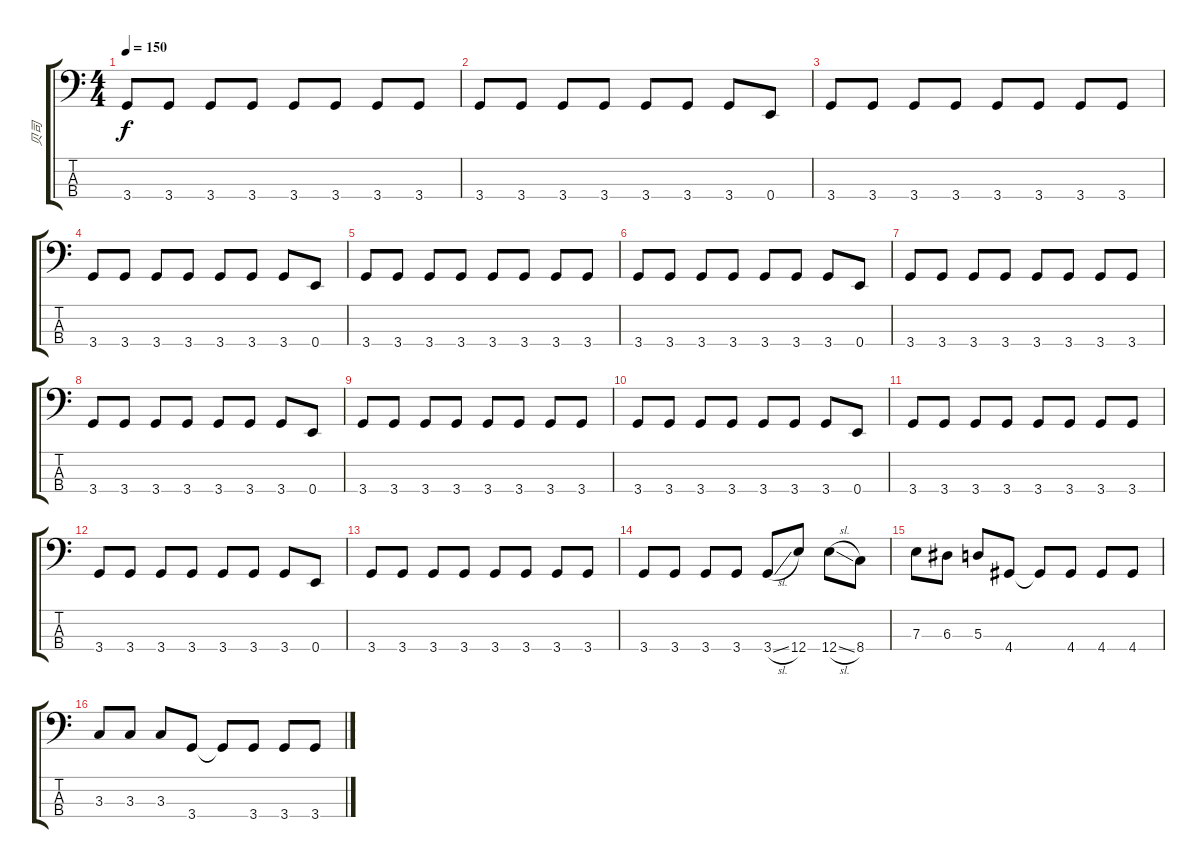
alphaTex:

\track ("贝司" "贝司") {instrument electricbassfinger}
\staff {score tabs}
\tuning (G2 D2 A1 E1) {hide}
\ts (4 4)
\tempo 150
\clef f4
\ks c
3.4.8{dy f} 3.4.8 3.4.8 3.4.8 3.4.8 3.4.8 3.4.8 3.4.8 |
3.4.8 3.4.8 3.4.8 3.4.8 3.4.8 3.4.8 3.4.8 0.4.8 |
3.4.8 3.4.8 3.4.8 3.4.8 3.4.8 3.4.8 3.4.8 3.4.8 |
3.4.8 3.4.8 3.4.8 3.4.8 3.4.8 3.4.8 3.4.8 0.4.8 |
3.4.8 3.4.8 3.4.8 3.4.8 3.4.8 3.4.8 3.4.8 3.4.8 |
3.4.8 3.4.8 3.4.8 3.4.8 3.4.8 3.4.8 3.4.8 0.4.8 |
3.4.8 3.4.8 3.4.8 3.4.8 3.4.8 3.4.8 3.4.8 3.4.8 |
3.4.8 3.4.8 3.4.8 3.4.8 3.4.8 3.4.8 3.4.8 0.4.8 |
3.4.8 3.4.8 3.4.8 3.4.8 3.4.8 3.4.8 3.4.8 3.4.8 |
3.4.8 3.4.8 3.4.8 3.4.8 3.4.8 3.4.8 3.4.8 0.4.8 |
3.4.8 3.4.8 3.4.8 3.4.8 3.4.8 3.4.8 3.4.8 3.4.8 |
3.4.8 3.4.8 3.4.8 3.4.8 3.4.8 3.4.8 3.4.8 0.4.8 |
3.4.8 3.4.8 3.4.8 3.4.8 3.4.8 3.4.8 3.4.8 3.4.8 |
3.4.8 3.4.8 3.4.8 3.4.8 3.4{sl}.8 12.4.8 12.4{sl}.8 8.4.8 |
7.3.8 6.3.8 5.3.8 4.4.8 4.4{t}.8 4.4.8 4.4.8 4.4.8 |
3.3.8 3.3.8 3.3.8 3.4.8 3.4{t}.8 3.4.8 3.4.8 3.4.8
